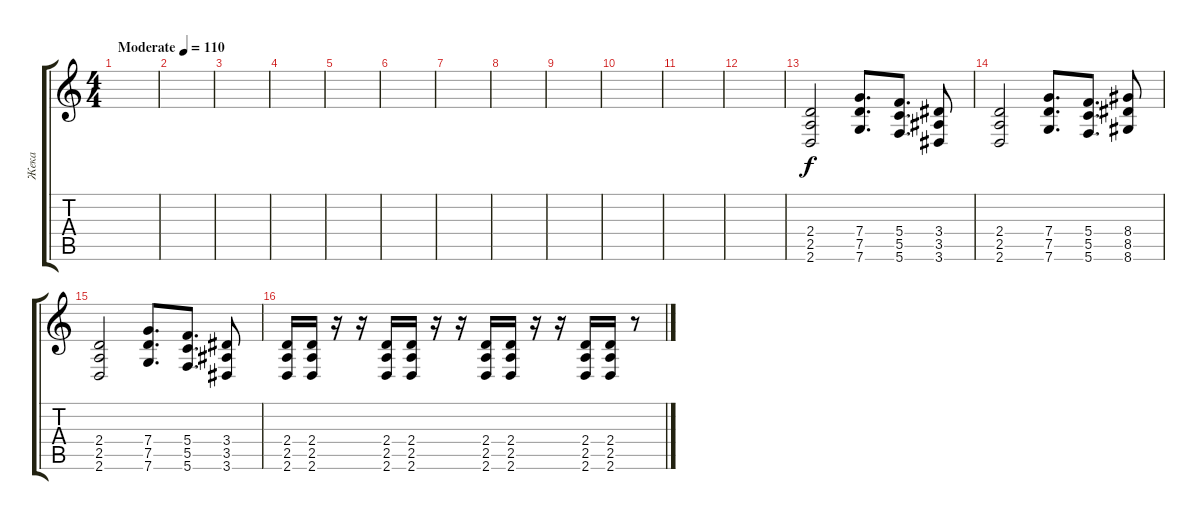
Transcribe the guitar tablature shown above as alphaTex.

\track ("Жека" "Жека") {instrument overdrivenguitar}
\staff {score tabs}
\tuning (D4 A3 F3 C3 G2 C2) {hide}
\ts (4 4)
\tempo (110 "Moderate")
\clef g2
\ks c
|
|
|
|
|
|
|
|
|
|
|
|
(2.4 2.5 2.6).2 (7.4 7.5 7.6).8{d} (5.4 5.5 5.6).8{d} (3.4 3.5 3.6).8 |
(2.4 2.5 2.6).2 (7.4 7.5 7.6).8{d} (5.4 5.5 5.6).8{d} (8.4 8.5 8.6).8 |
(2.4 2.5 2.6).2 (7.4 7.5 7.6).8{d} (5.4 5.5 5.6).8{d} (3.4 3.5 3.6).8 |
(2.4 2.5 2.6).16 (2.4 2.5 2.6).16 r.16 r.16 (2.4 2.5 2.6).16 (2.4 2.5 2.6).16 r.16 r.16 (2.4 2.5 2.6).16 (2.4 2.5 2.6).16 r.16 r.16 (2.4 2.5 2.6).16 (2.4 2.5 2.6).16 r.8
